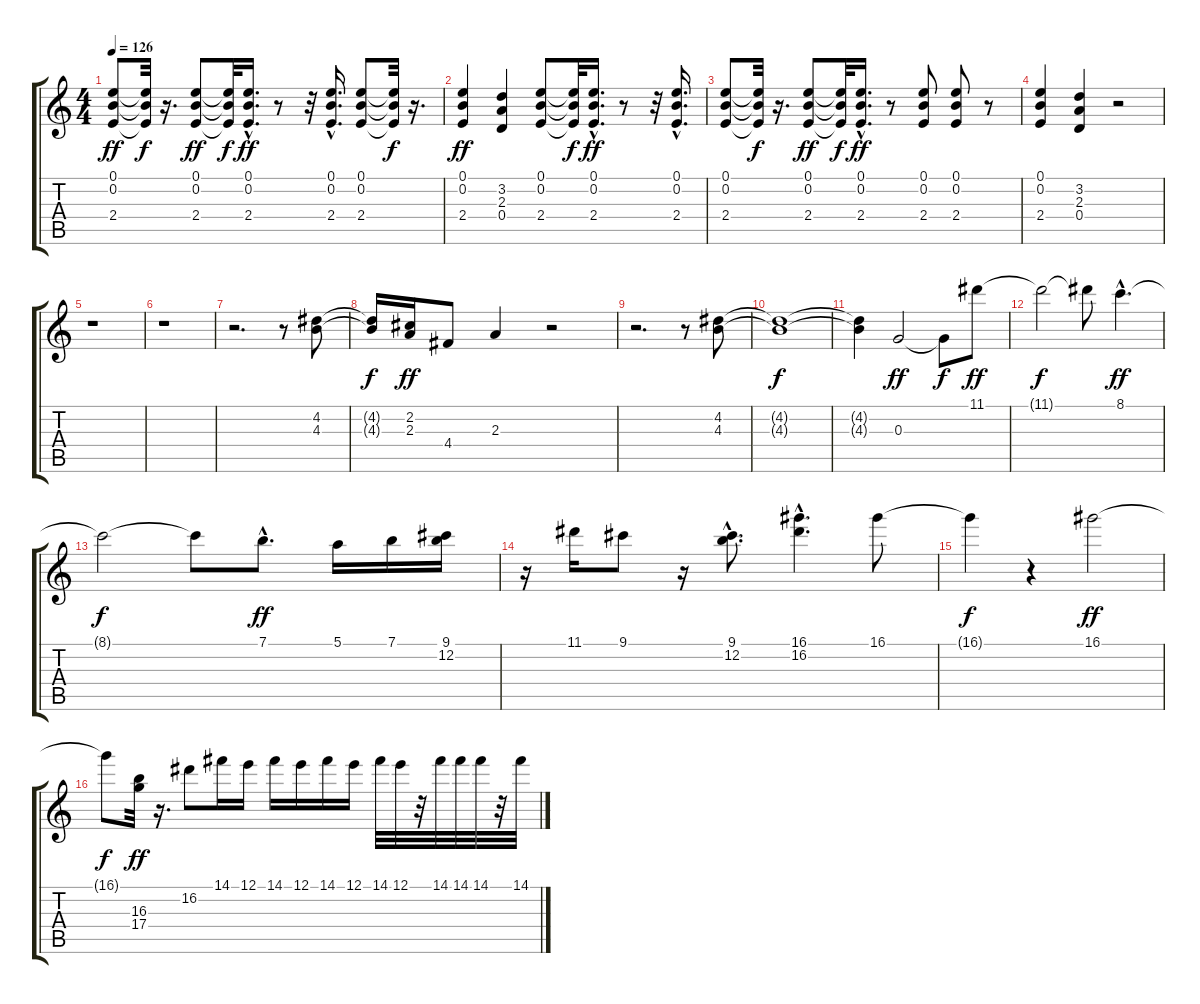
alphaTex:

\track "" {instrument distortionguitar}
\staff {score tabs}
\tuning (E4 B3 G3 D3 A2 E2) {hide}
\ts (4 4)
\tempo 126
\clef g2
\ks c
(0.1 0.2 2.4).8{dy ff} (0.1{t} 0.2{t} 2.4{t}).32{dy f} r.16{d} (0.1 0.2 2.4).8{dy ff} (0.1{t} 0.2{t} 2.4{t}).32{dy f} (0.1{hac} 0.2{hac} 2.4{hac}).16{d dy ff} r.8 r.32 (0.1{hac} 0.2{hac} 2.4{hac}).16{d} (0.1 0.2 2.4).8 (0.1{t} 0.2{t} 2.4{t}).32{dy f} r.16{d} |
(0.1 0.2 2.4).4{dy ff} (3.2 2.3 0.4).4 (0.1 0.2 2.4).8 (0.1{t} 0.2{t} 2.4{t}).32{dy f} (0.1{hac} 0.2{hac} 2.4{hac}).16{d dy ff} r.8 r.32 (0.1{hac} 0.2{hac} 2.4{hac}).16{d} |
(0.1 0.2 2.4).8 (0.1{t} 0.2{t} 2.4{t}).32{dy f} r.16{d} (0.1 0.2 2.4).8{dy ff} (0.1{t} 0.2{t} 2.4{t}).32{dy f} (0.1{hac} 0.2{hac} 2.4{hac}).16{d dy ff} r.8 (0.1 0.2 2.4).8 (0.1 0.2 2.4).8 r.8 |
(0.1 0.2 2.4).4 (3.2 2.3 0.4).4 r.2 |
r.1 |
r.1 |
r.2{d} r.8 (4.2 4.3).8 |
(4.2{t} 4.3{t}).16{dy f} (2.2 2.3).16{dy ff} 4.4.8 2.3.4 r.2 |
r.2{d} r.8 (4.2 4.3).8 |
(4.2{t} 4.3{t}).1{dy f} |
(4.2{t} 4.3{t}).4 0.3.2{dy ff} 0.3{t}.8{dy f} 11.1.8{dy ff} |
11.1{t}.2{dy f} 11.1{t}.8 8.1{hac}.4{d dy ff} |
8.1{t}.2{dy f} 8.1{t}.8 7.1{hac}.8{d dy ff} 5.1.16 7.1.16 (9.1 12.2).16 |
r.16 11.1.16 9.1.8 r.16 (9.1{hac} 12.2{hac}).8{d} (16.1{hac} 16.2).4{d} 16.1.8 |
16.1{t}.4{dy f} r.4 16.1.2{dy ff} |
16.1{t}.8{dy f} (16.3 17.4).32{dy ff} r.16{d} 16.2.8 14.1.16 12.1.16 14.1.16 12.1.16 14.1.16 12.1.16 14.1.32 12.1.32 r.32 14.1.32 14.1.32 14.1.32 r.32 14.1.32
